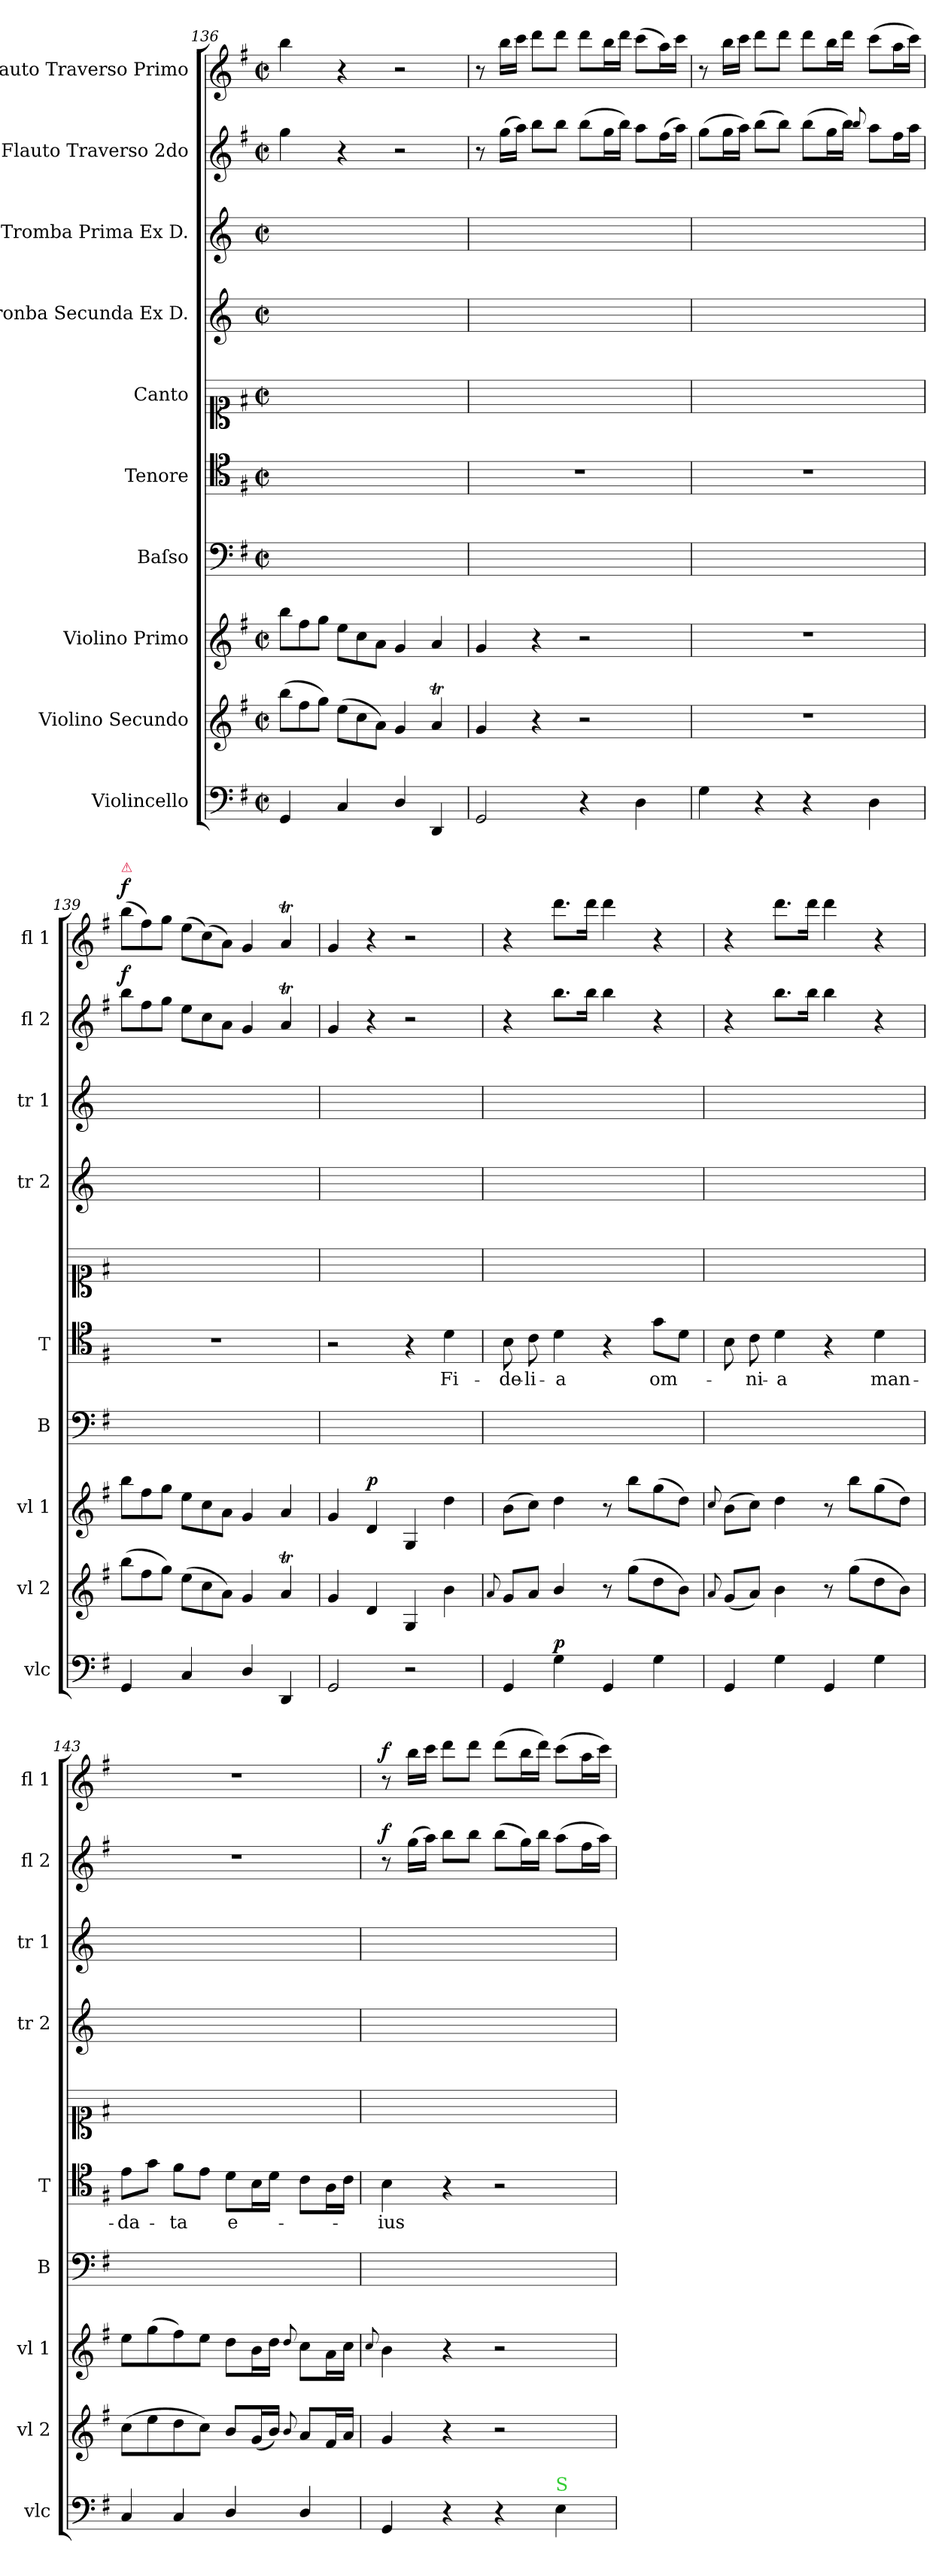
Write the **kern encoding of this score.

**kern	**dynam	**kern	**dynam	**kern	**dynam	**kern	**kern	**text	**kern	**kern	**kern	**kern	**dynam	**kern	**dynam
*part10	*part10	*part9	*part9	*part8	*part8	*part7	*part6	*part6	*part5	*part4	*part3	*part2	*part2	*part1	*part1
*staff10	*staff10	*staff9	*staff9	*staff8	*staff8	*staff7	*staff6	*staff6	*staff5	*staff4	*staff3	*staff2	*staff2	*staff1	*staff1
*I"Violincello	*	*I"Violino Secundo	*	*I"Violino Primo	*	*I"Baſso	*I"Tenore	*	*I"Canto	*I"Tronba Secunda Ex D.	*I"Tromba Prima Ex D.	*I"Flauto Traverso 2do	*	*I"Flauto Traverso Primo	*
*I'vlc	*	*I'vl 2	*	*I'vl 1	*	*I'B	*I'T	*	*	*I'tr 2	*I'tr 1	*I'fl 2	*	*I'fl 1	*
*clefF4	*	*clefG2	*	*clefG2	*	*clefF4	*clefC4	*	*clefC1	*clefG2	*clefG2	*clefG2	*	*clefG2	*
*	*	*	*	*	*	*	*	*	*	*ITrd-1c-2	*ITrd-1c-2	*	*	*	*
*k[f#]	*	*k[f#]	*	*k[f#]	*	*k[f#]	*k[f#]	*	*k[f#]	*k[f#c#]	*k[f#c#]	*k[f#]	*	*k[f#]	*
*G:	*	*G:	*	*G:	*	*G:	*G:	*	*G:	*	*	*G:	*	*G:	*
*M2/2	*	*M2/2	*	*M2/2	*	*M2/2	*M2/2	*	*M2/2	*M2/2	*M2/2	*M2/2	*	*M2/2	*
*met(c|)	*	*met(c|)	*	*met(c|)	*	*met(c|)	*met(c|)	*	*met(c|)	*met(c|)	*met(c|)	*met(c|)	*	*met(c|)	*
*	*	*Xtuplet	*	*Xtuplet	*	*	*	*	*	*	*	*	*	*	*
=136	=136	=136	=136	=136	=136	=136	=136	=136	=136	=136	=136	=136	=136	=136	=136
4GG/	.	(12bb\L	.	12bb\L	.	1ryy	1ryy	.	1ryy	1ryy	1ryy	4gg\	.	4bb\	.
.	.	12ff#\	.	12ff#\	.	.	.	.	.	.	.	.	.	.	.
.	.	12gg\J)	.	12gg\J	.	.	.	.	.	.	.	.	.	.	.
4C/	.	(12ee\L	.	12ee\L	.	.	.	.	.	.	.	4r	.	4r	.
.	.	12cc\	.	12cc\	.	.	.	.	.	.	.	.	.	.	.
.	.	12a\J)	.	12a\J	.	.	.	.	.	.	.	.	.	.	.
4D/	.	4g/	.	4g/	.	.	.	.	.	.	.	2r	.	2r	.
4DD/	.	4aT/	.	4a/	.	.	.	.	.	.	.	.	.	.	.
=137	=137	=137	=137	=137	=137	=137	=137	=137	=137	=137	=137	=137	=137	=137	=137
2GG/	.	4g/	.	4g/	.	1ryy	1r	.	1ryy	1ryy	1ryy	8r	.	8r	.
!	!	!	!	!	!	!	!	!	!	!	!	!	!LO:DY:a	!	!LO:DY:a
.	.	.	.	.	.	.	.	.	.	.	.	(16gg\LL	pia	16bb\LL	pia
.	.	.	.	.	.	.	.	.	.	.	.	16aa\JJ)	.	16ccc\JJ	.
.	.	4r	.	4r	.	.	.	.	.	.	.	8bb\L	.	8ddd\L	.
.	.	.	.	.	.	.	.	.	.	.	.	8bb\J	.	8ddd\J	.
4r	.	2r	.	2r	.	.	.	.	.	.	.	(8bb\L	.	8ddd\L	.
.	.	.	.	.	.	.	.	.	.	.	.	16gg\L	.	16bb\L	.
.	.	.	.	.	.	.	.	.	.	.	.	16bb\JJ)	.	16ddd\JJ	.
4D\	.	.	.	.	.	.	.	.	.	.	.	8aa\L	.	(8ccc\L	.
.	.	.	.	.	.	.	.	.	.	.	.	(16ff#\L	.	16aa\L)	.
.	.	.	.	.	.	.	.	.	.	.	.	16aa\JJ)	.	16ccc\JJ	.
=138	=138	=138	=138	=138	=138	=138	=138	=138	=138	=138	=138	=138	=138	=138	=138
4G\	.	1r	.	1r	.	1ryy	1r	.	1ryy	1ryy	1ryy	(8gg\L	.	8r	.
.	.	.	.	.	.	.	.	.	.	.	.	16gg\L	.	16bb\LL	.
.	.	.	.	.	.	.	.	.	.	.	.	16aa\JJ)	.	16ccc\JJ	.
4r	.	.	.	.	.	.	.	.	.	.	.	(8bb\L	.	8ddd\L	.
.	.	.	.	.	.	.	.	.	.	.	.	8bb\J)	.	8ddd\J	.
4r	.	.	.	.	.	.	.	.	.	.	.	(8bb\L	.	8ddd\L	.
.	.	.	.	.	.	.	.	.	.	.	.	16gg\L	.	16bb\L	.
.	.	.	.	.	.	.	.	.	.	.	.	16bb\JJ)	.	16ddd\JJ	.
.	.	.	.	.	.	.	.	.	.	.	.	8qqbb/	.	.	.
4D\	.	.	.	.	.	.	.	.	.	.	.	8aa\L	.	(8ccc\L	.
.	.	.	.	.	.	.	.	.	.	.	.	16ff#\L	.	16aa\L	.
.	.	.	.	.	.	.	.	.	.	.	.	16aa\JJ	.	16ccc\JJ)	.
=139	=139	=139	=139	=139	=139	=139	=139	=139	=139	=139	=139	=139	=139	=139	=139
*	*	*	*	*	*	*	*	*	*	*	*	*Xtuplet	*	*Xtuplet	*
!	!	!	!	!	!	!	!	!	!	!	!	!	!	!LO:TX:a:color=crimson:t=⚠	!
!	!	!	!	!	!	!	!	!	!	!	!	!	!LO:DY:a	!	!LO:DY:a
4GG/	.	(12bb\L	.	12bb\L	.	1ryy	1r	.	1ryy	1ryy	1ryy	12bb\L	f	(12bb\L	f
.	.	12ff#\	.	12ff#\	.	.	.	.	.	.	.	12ff#\	.	12ff#\)	.
.	.	12gg\J)	.	12gg\J	.	.	.	.	.	.	.	12gg\J	.	12gg\J	.
4C/	.	(12ee\L	.	12ee\L	.	.	.	.	.	.	.	12ee\L	.	(12ee\L	.
.	.	12cc\	.	12cc\	.	.	.	.	.	.	.	12cc\	.	(12cc\)	.
.	.	12a\J)	.	12a\J	.	.	.	.	.	.	.	12a\J	.	12a\J)	.
4D/	.	4g/	.	4g/	.	.	.	.	.	.	.	4g/	.	4g/	.
4DD/	.	4aT/	.	4a/	.	.	.	.	.	.	.	4aT/	.	4aT/	.
=140	=140	=140	=140	=140	=140	=140	=140	=140	=140	=140	=140	=140	=140	=140	=140
2GG/	.	4g/	.	4g/	.	1ryy	2r	.	1ryy	1ryy	1ryy	4g/	.	4g/	.
!	!	!	!	!	!LO:DY:a	!	!	!	!	!	!	!	!	!	!
.	.	4d/	.	4d/	p	.	.	.	.	.	.	4r	.	4r	.
2r	.	4G/	.	4G/	.	.	4r	.	.	.	.	2r	.	2r	.
!	!	!	!LO:DY:a	!	!	!	!	!	!	!	!	!	!	!	!
.	.	4b\	pia	4dd\	.	.	4d\	Fi-	.	.	.	.	.	.	.
=141	=141	=141	=141	=141	=141	=141	=141	=141	=141	=141	=141	=141	=141	=141	=141
.	.	8qqa/	.	.	.	.	.	.	.	.	.	.	.	.	.
!	!	!	!	!	!	!	!	!	!	!	!	!	!LO:DY:a	!	!LO:DY:a
4GG/	.	8g/L	.	(8b\L	.	1ryy	8B\	-de-	1ryy	1ryy	1ryy	4r	pia	4r	pia
.	.	8a/J	.	8cc\J)	.	.	8c\	-li-	.	.	.	.	.	.	.
!	!LO:DY:a	!	!	!	!	!	!	!	!	!	!	!	!	!	!
4G\	p	4b/	.	4dd\	.	.	4d\	-a	.	.	.	8.bb\L	.	8.ddd\L	.
.	.	.	.	.	.	.	.	.	.	.	.	16bb\Jk	.	16ddd\Jk	.
4GG/	.	8r	.	8r	.	.	4r	.	.	.	.	4bb\	.	4ddd\	.
.	.	(8gg\L	.	8bb\L	.	.	.	.	.	.	.	.	.	.	.
4G\	.	8dd\	.	(8gg\	.	.	8g\L	om-	.	.	.	4r	.	4r	.
.	.	8b\J)	.	8dd\J)	.	.	8d\J	.	.	.	.	.	.	.	.
=142	=142	=142	=142	=142	=142	=142	=142	=142	=142	=142	=142	=142	=142	=142	=142
.	.	8qqa/	.	8qqcc/	.	.	.	.	.	.	.	.	.	.	.
4GG/	.	(8g/L	.	(8b\L	.	1ryy	8B\	.	1ryy	1ryy	1ryy	4r	.	4r	.
.	.	8a/J)	.	8cc\J)	.	.	8c\	-ni-	.	.	.	.	.	.	.
4G\	.	4b\	.	4dd\	.	.	4d\	-a	.	.	.	8.bb\L	.	8.ddd\L	.
.	.	.	.	.	.	.	.	.	.	.	.	16bb\Jk	.	16ddd\Jk	.
4GG/	.	8r	.	8r	.	.	4r	.	.	.	.	4bb\	.	4ddd\	.
.	.	(8gg\L	.	8bb\L	.	.	.	.	.	.	.	.	.	.	.
4G\	.	8dd\	.	(8gg\	.	.	4d\	man-	.	.	.	4r	.	4r	.
.	.	8b\J)	.	8dd\J)	.	.	.	.	.	.	.	.	.	.	.
=143	=143	=143	=143	=143	=143	=143	=143	=143	=143	=143	=143	=143	=143	=143	=143
4C/	.	(8cc\L	.	8ee\L	.	1ryy	8e\L	-da-	1ryy	1ryy	1ryy	1r	.	1r	.
.	.	8ee\	.	(8gg\	.	.	8g\J	.	.	.	.	.	.	.	.
4C/	.	8dd\	.	8ff#\)	.	.	8f#\L	-ta	.	.	.	.	.	.	.
.	.	8cc\J)	.	8ee\J	.	.	8e\J	.	.	.	.	.	.	.	.
4D/	.	8b/L	.	8dd\L	.	.	8d\L	e-	.	.	.	.	.	.	.
.	.	(16g/L	.	16b\L	.	.	16B\L	.	.	.	.	.	.	.	.
.	.	16b/JJ)	.	16dd\JJ	.	.	16d\JJ	.	.	.	.	.	.	.	.
.	.	8qqb/	.	8qqdd/	.	.	.	.	.	.	.	.	.	.	.
4D/	.	8a/L	.	8cc\L	.	.	8c\L	.	.	.	.	.	.	.	.
.	.	16f#/L	.	16a\L	.	.	16A\L	.	.	.	.	.	.	.	.
.	.	16a/JJ	.	16cc\JJ	.	.	16c\JJ	.	.	.	.	.	.	.	.
=144	=144	=144	=144	=144	=144	=144	=144	=144	=144	=144	=144	=144	=144	=144	=144
.	.	.	.	8qqcc/	.	.	.	.	.	.	.	.	.	.	.
!	!	!	!	!	!	!	!	!	!	!	!	!	!LO:DY:a	!	!LO:DY:a
4GG/	.	4g/	.	4b\	.	1ryy	4B\	-ius	1ryy	1ryy	1ryy	8r	f	8r	f
.	.	.	.	.	.	.	.	.	.	.	.	(16gg\LL	.	16bb\LL	.
.	.	.	.	.	.	.	.	.	.	.	.	16aa\JJ)	.	16ccc\JJ	.
4r	.	4r	.	4r	.	.	4r	.	.	.	.	8bb\L	.	8ddd\L	.
.	.	.	.	.	.	.	.	.	.	.	.	8bb\J	.	8ddd\J	.
4r	.	2r	.	2r	.	.	2r	.	.	.	.	(8bb\L	.	(8ddd\L	.
.	.	.	.	.	.	.	.	.	.	.	.	16gg\L)	.	16bb\L	.
.	.	.	.	.	.	.	.	.	.	.	.	16bb\JJ	.	16ddd\JJ)	.
!LO:TX:a:color=limegreen:t=S	!	!	!	!	!	!	!	!	!	!	!	!	!	!	!
4E\	.	.	.	.	.	.	.	.	.	.	.	(8aa\L	.	(8ccc\L	.
.	.	.	.	.	.	.	.	.	.	.	.	16ff#\L	.	16aa\L	.
.	.	.	.	.	.	.	.	.	.	.	.	16aa\JJ)	.	16ccc\JJ)	.
=	=	=	=	=	=	=	=	=	=	=	=	=	=	=	=
*-	*-	*-	*-	*-	*-	*-	*-	*-	*-	*-	*-	*-	*-	*-	*-
